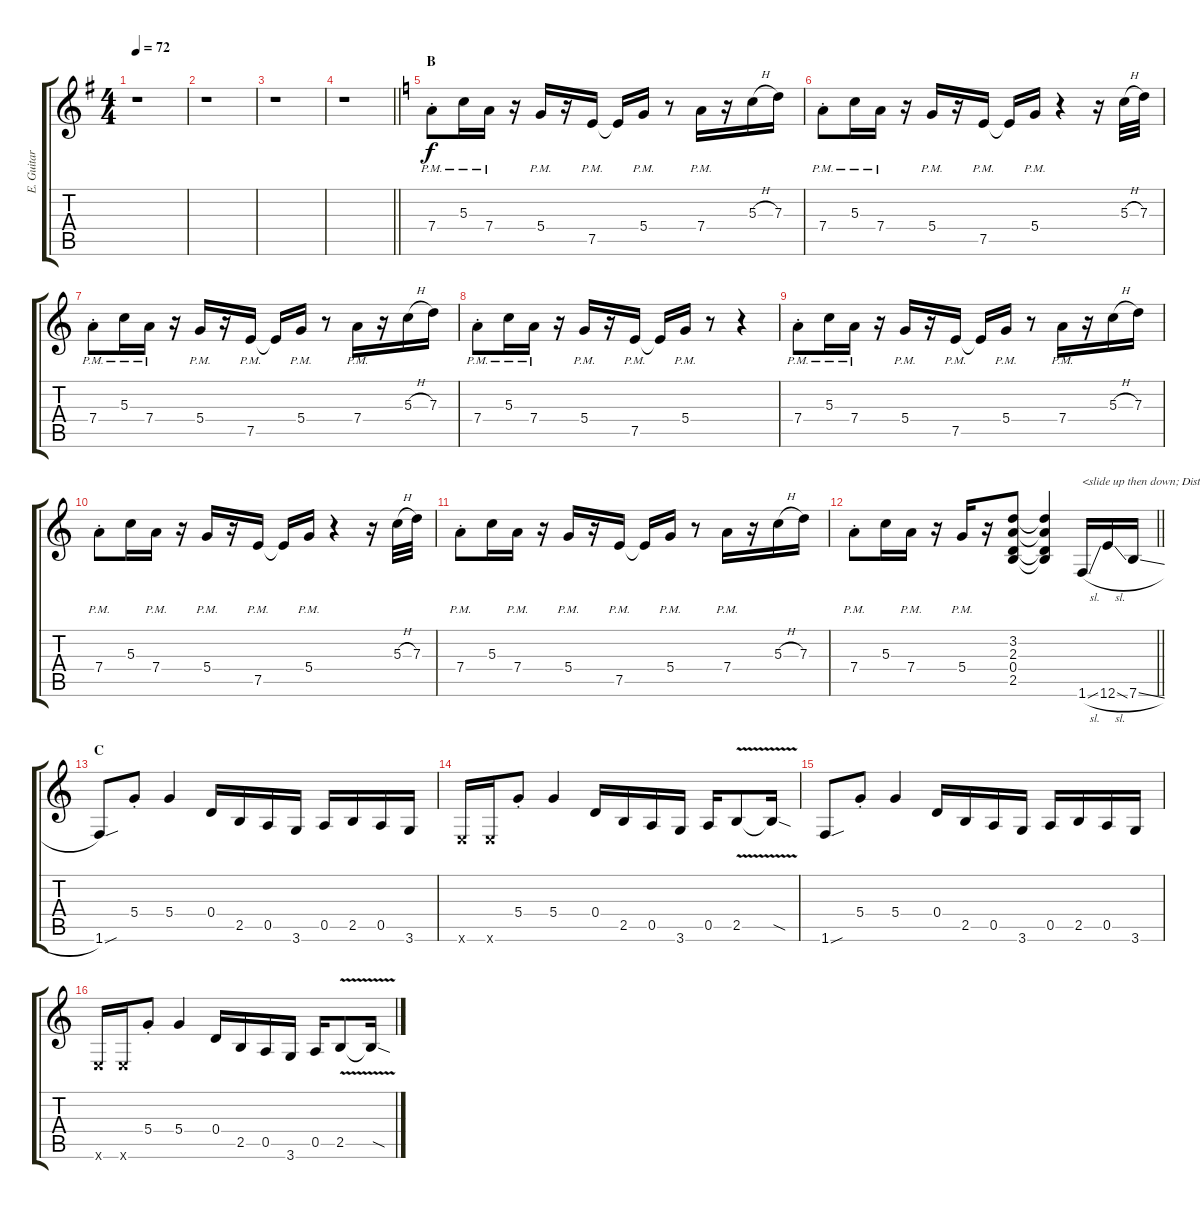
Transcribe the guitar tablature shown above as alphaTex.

\track ("E. Guitar IV" "E. Guitar ") {instrument overdrivenguitar}
\staff {score tabs}
\tuning (E4 B3 G3 D3 A2 E2) {hide}
\ts (4 4)
\tempo 72
\clef g2
\ks g
r.1{dy f} |
r.1 |
r.1 |
\barLineRight lightlight
r.1 |
\section ("" "B")
\ks aminor
7.4{pm st}.8{instrument electricguitarjazz} 5.3{pm}.16 7.4{pm}.16 r.16 5.4{pm}.16 r.16 7.5{pm}.16 7.5{t}.16 5.4{pm}.16 r.8 7.4{pm}.16 r.16 5.3{h}.16 7.3.16 |
7.4{pm st}.8 5.3{pm}.16 7.4{pm}.16 r.16 5.4{pm}.16 r.16 7.5{pm}.16 7.5{t}.16 5.4{pm}.16 r.4 r.16 5.3{h}.32 7.3.32 |
7.4{pm st}.8 5.3{pm}.16 7.4{pm}.16 r.16 5.4{pm}.16 r.16 7.5{pm}.16 7.5{t}.16 5.4{pm}.16 r.8 7.4{pm}.16 r.16 5.3{h}.16 7.3.16 |
7.4{pm st}.8 5.3{pm}.16 7.4{pm}.16 r.16 5.4{pm}.16 r.16 7.5{pm}.16 7.5{t}.16 5.4{pm}.16 r.8 r.4 |
7.4{pm st}.8 5.3{pm}.16 7.4{pm}.16 r.16 5.4{pm}.16 r.16 7.5{pm}.16 7.5{t}.16 5.4{pm}.16 r.8 7.4{pm}.16 r.16 5.3{h}.16 7.3.16 |
7.4{pm st}.8 5.3.16 7.4{pm}.16 r.16 5.4{pm}.16 r.16 7.5{pm}.16 7.5{t}.16 5.4{pm}.16 r.4 r.16 5.3{h}.32 7.3.32 |
7.4{pm st}.8 5.3.16 7.4{pm}.16 r.16 5.4{pm}.16 r.16 7.5{pm}.16 7.5{t}.16 5.4{pm}.16 r.8 7.4{pm}.16 r.16 5.3{h}.16 7.3.16 |
\barLineRight lightlight
7.4{pm st}.8 5.3.16 7.4{pm}.16 r.16 5.4{pm}.16 r.16 (3.2 2.3 0.4 2.5).8 (3.2{t} 2.3{t} 0.4{t} 2.5{t}).4 1.6{sl}.16{txt "<slide up then down; Distortion w/ Octaver>" instrument overdrivenguitar} 12.6{sl}.16 7.6{sl}.16 |
\section ("" "C")
1.6{sou}.8 5.4{st}.8 5.4.4 0.4.16 2.5.16 0.5.16 3.6.16 0.5.16 2.5.16 0.5.16 3.6.16 |
0.6{x}.16 0.6{x}.16 5.4{st}.8 5.4.4 0.4.16 2.5.16 0.5.16 3.6.16 0.5.16 2.5{v}.8 2.5{sod t}.16 |
1.6{sou}.8 5.4{st}.8 5.4.4 0.4.16 2.5.16 0.5.16 3.6.16 0.5.16 2.5.16 0.5.16 3.6.16 |
0.6{x}.16 0.6{x}.16 5.4{st}.8 5.4.4 0.4.16 2.5.16 0.5.16 3.6.16 0.5.16 2.5{v}.8 2.5{sod t}.16
